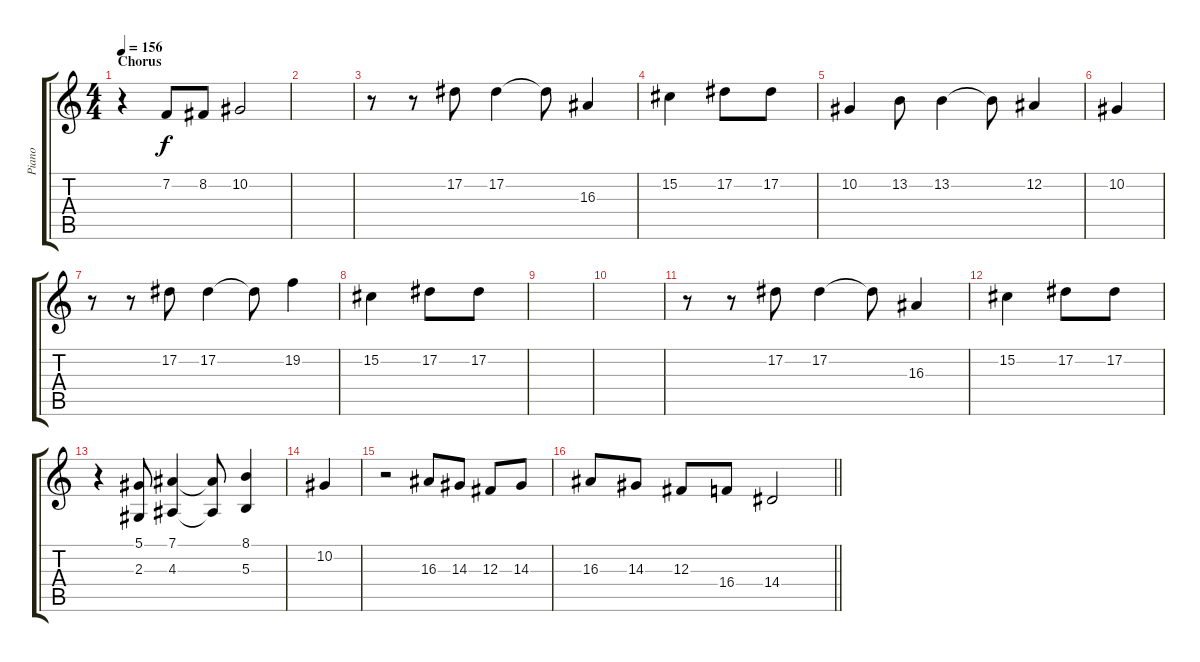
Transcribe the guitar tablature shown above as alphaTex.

\track ("Piano" "Piano") {instrument acousticgrandpiano}
\staff {score tabs}
\tuning (Eb4 Bb3 Gb3 Db3 Ab2 Eb2) {hide}
\ts (4 4)
\section ("" "Chorus")
\tempo 156
\clef g2
\ks c
r.4{dy f volume 11} 7.2.8 8.2.8 10.2.2 |
|
r.8{volume 11} r.8 17.2.8 17.2.4 17.2{t}.8 16.3.4 |
15.2.4 17.2.8 17.2.8 |
10.2.4 13.2.8 13.2.4 13.2{t}.8 12.2.4 |
10.2.4 |
r.8 r.8 17.2.8 17.2.4 17.2{t}.8 19.2.4 |
15.2.4 17.2.8 17.2.8 |
|
|
r.8{volume 10} r.8 17.2.8 17.2.4 17.2{t}.8 16.3.4 |
15.2.4 17.2.8 17.2.8 |
r.4 (5.1 2.3).8 (7.1 4.3).4 (7.1{t} 4.3{t}).8 (8.1 5.3).4 |
10.2.4 |
r.2 16.3.8{volume 14} 14.3.8 12.3.8 14.3.8 |
\barLineRight lightlight
16.3.8 14.3.8 12.3.8 16.4.8 14.4.2
